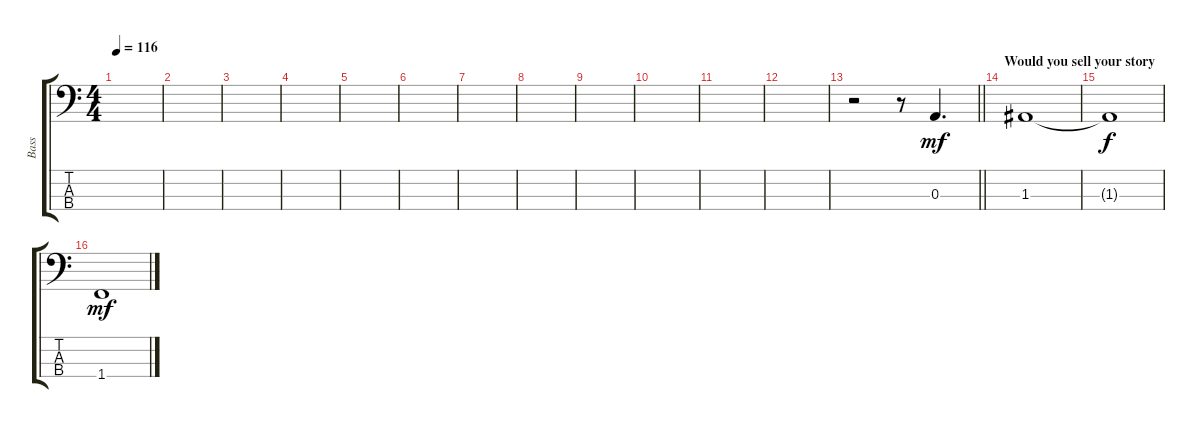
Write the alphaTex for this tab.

\track ("Bass" "Bass") {instrument electricbassfinger}
\staff {score tabs}
\tuning (G2 D2 A1 E1) {hide}
\ts (4 4)
\tempo 116
\clef f4
\ks c
|
|
|
|
|
|
|
|
|
|
|
|
\barLineRight lightlight
r.2 r.8 0.3.4{d dy mf} |
\section ("" "Would you sell your story")
1.3.1 |
1.3{t}.1{dy f} |
1.4.1{dy mf}
